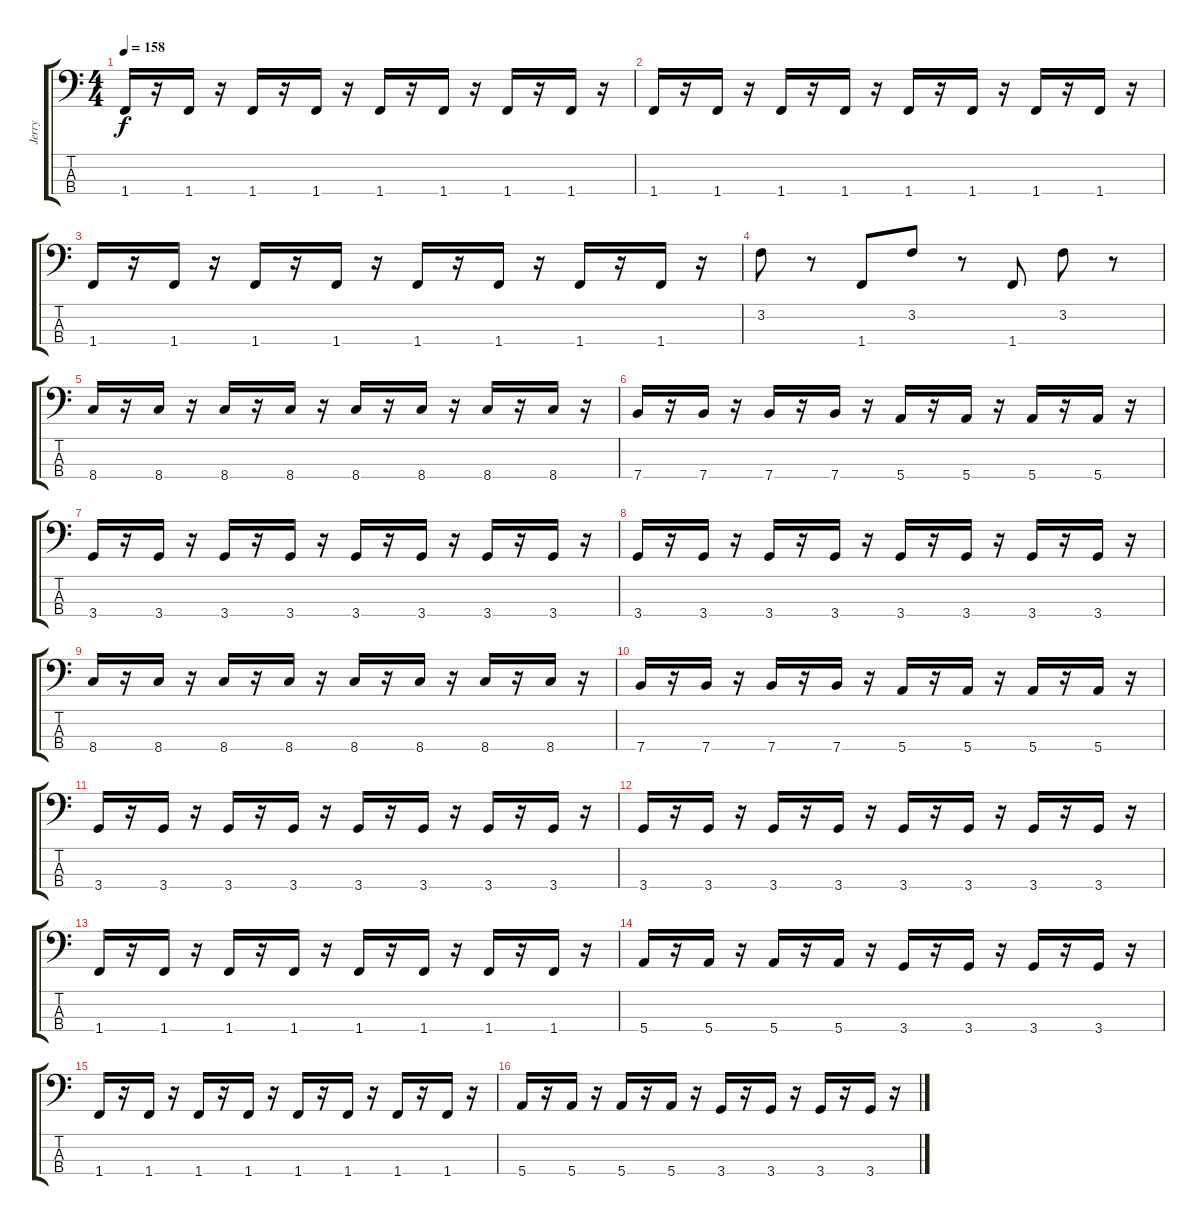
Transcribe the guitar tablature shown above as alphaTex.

\track ("Jerry" "Jerry") {instrument electricbasspick}
\staff {score tabs}
\tuning (G2 D2 A1 E1) {hide}
\ts (4 4)
\tempo 158
\clef f4
\ks c
1.4.16{dy f} r.16 1.4.16 r.16 1.4.16 r.16 1.4.16 r.16 1.4.16 r.16 1.4.16 r.16 1.4.16 r.16 1.4.16 r.16 |
1.4.16 r.16 1.4.16 r.16 1.4.16 r.16 1.4.16 r.16 1.4.16 r.16 1.4.16 r.16 1.4.16 r.16 1.4.16 r.16 |
1.4.16 r.16 1.4.16 r.16 1.4.16 r.16 1.4.16 r.16 1.4.16 r.16 1.4.16 r.16 1.4.16 r.16 1.4.16 r.16 |
3.2.8 r.8 1.4.8 3.2.8 r.8 1.4.8 3.2.8 r.8 |
8.4.16 r.16 8.4.16 r.16 8.4.16 r.16 8.4.16 r.16 8.4.16 r.16 8.4.16 r.16 8.4.16 r.16 8.4.16 r.16 |
7.4.16 r.16 7.4.16 r.16 7.4.16 r.16 7.4.16 r.16 5.4.16 r.16 5.4.16 r.16 5.4.16 r.16 5.4.16 r.16 |
3.4.16 r.16 3.4.16 r.16 3.4.16 r.16 3.4.16 r.16 3.4.16 r.16 3.4.16 r.16 3.4.16 r.16 3.4.16 r.16 |
3.4.16 r.16 3.4.16 r.16 3.4.16 r.16 3.4.16 r.16 3.4.16 r.16 3.4.16 r.16 3.4.16 r.16 3.4.16 r.16 |
8.4.16 r.16 8.4.16 r.16 8.4.16 r.16 8.4.16 r.16 8.4.16 r.16 8.4.16 r.16 8.4.16 r.16 8.4.16 r.16 |
7.4.16 r.16 7.4.16 r.16 7.4.16 r.16 7.4.16 r.16 5.4.16 r.16 5.4.16 r.16 5.4.16 r.16 5.4.16 r.16 |
3.4.16 r.16 3.4.16 r.16 3.4.16 r.16 3.4.16 r.16 3.4.16 r.16 3.4.16 r.16 3.4.16 r.16 3.4.16 r.16 |
3.4.16 r.16 3.4.16 r.16 3.4.16 r.16 3.4.16 r.16 3.4.16 r.16 3.4.16 r.16 3.4.16 r.16 3.4.16 r.16 |
1.4.16 r.16 1.4.16 r.16 1.4.16 r.16 1.4.16 r.16 1.4.16 r.16 1.4.16 r.16 1.4.16 r.16 1.4.16 r.16 |
5.4.16 r.16 5.4.16 r.16 5.4.16 r.16 5.4.16 r.16 3.4.16 r.16 3.4.16 r.16 3.4.16 r.16 3.4.16 r.16 |
1.4.16 r.16 1.4.16 r.16 1.4.16 r.16 1.4.16 r.16 1.4.16 r.16 1.4.16 r.16 1.4.16 r.16 1.4.16 r.16 |
5.4.16 r.16 5.4.16 r.16 5.4.16 r.16 5.4.16 r.16 3.4.16 r.16 3.4.16 r.16 3.4.16 r.16 3.4.16 r.16
